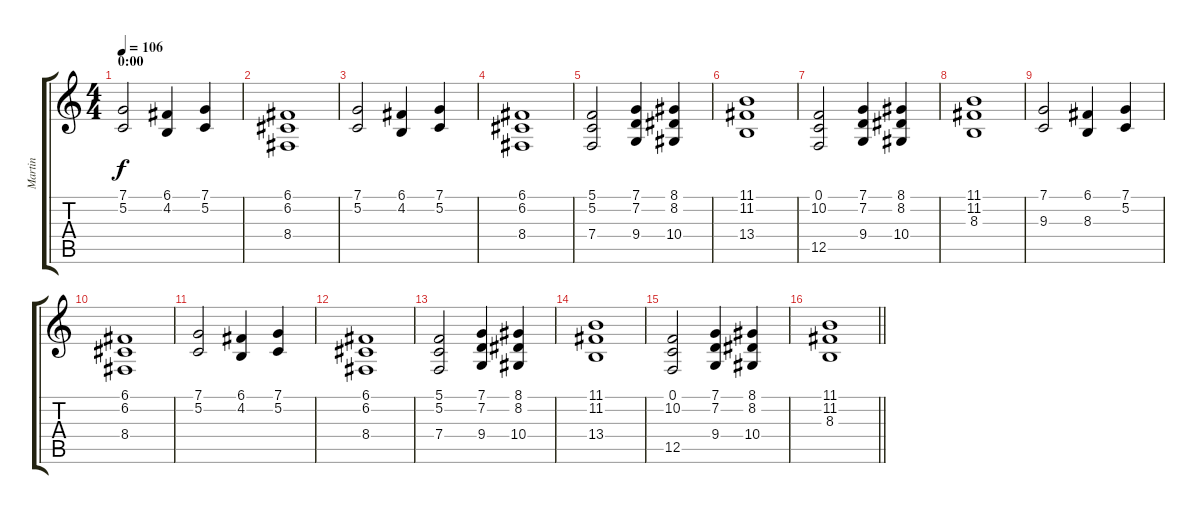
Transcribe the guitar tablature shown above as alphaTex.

\track ("Martin" "Martin") {instrument choiraahs}
\staff {score tabs}
\tuning (C4 G3 Eb3 Bb2 F2 C2) {hide}
\ts (4 4)
\section ("" "0:00")
\tempo 106
\clef g2
\ks c
(7.1 5.2).2{dy f volume 13 balance 8 instrument choiraahs} (6.1 4.2).4 (7.1 5.2).4 |
(6.1 6.2 8.4).1 |
(7.1 5.2).2 (6.1 4.2).4 (7.1 5.2).4 |
(6.1 6.2 8.4).1 |
(5.1 5.2 7.4).2 (7.1 7.2 9.4).4 (8.1 8.2 10.4).4 |
(11.1 11.2 13.4).1 |
(0.1 10.2 12.5).2 (7.1 7.2 9.4).4 (8.1 8.2 10.4).4 |
(11.1 11.2 8.3).1 |
(7.1 9.3).2{volume 13 balance 8} (6.1 8.3).4 (7.1 5.2).4 |
(6.1 6.2 8.4).1 |
(7.1 5.2).2 (6.1 4.2).4 (7.1 5.2).4 |
(6.1 6.2 8.4).1 |
(5.1 5.2 7.4).2 (7.1 7.2 9.4).4 (8.1 8.2 10.4).4 |
(11.1 11.2 13.4).1 |
(0.1 10.2 12.5).2 (7.1 7.2 9.4).4 (8.1 8.2 10.4).4 |
\barLineRight lightlight
(11.1 11.2 8.3).1
